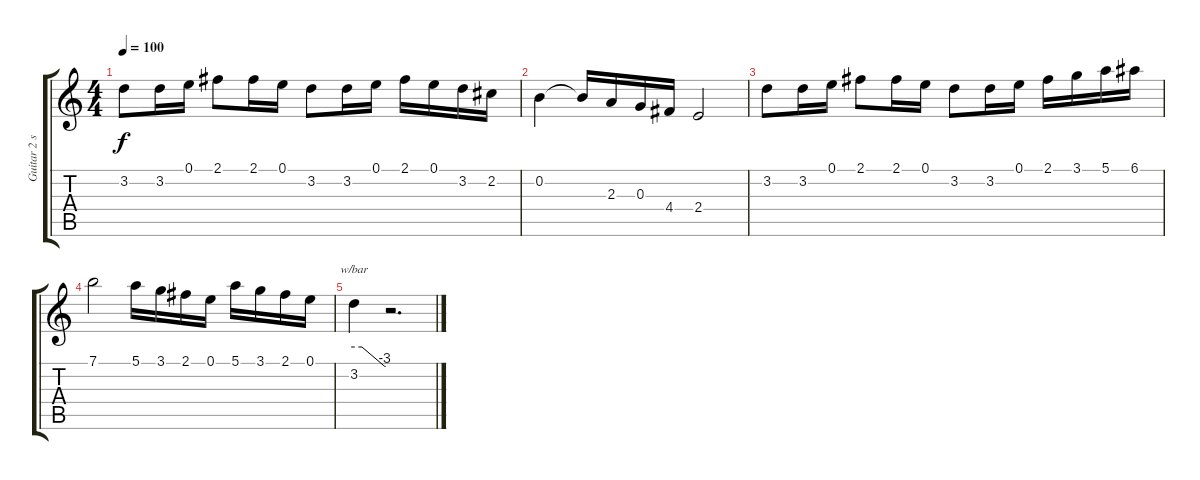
\track ("Guitar 2 solo" "Guitar 2 s") {instrument electricguitarjazz}
\staff {score tabs}
\tuning (E4 B3 G3 D3 A2 E2) {hide}
\ts (4 4)
\tempo 100
\clef g2
\ks c
3.2.8{dy f} 3.2.16 0.1.16 2.1.8 2.1.16 0.1.16 3.2.8 3.2.16 0.1.16 2.1.16 0.1.16 3.2.16 2.2.16 |
0.2.4 0.2{t}.16 2.3.16 0.3.16 4.4.16 2.4.2 |
3.2.8 3.2.16 0.1.16 2.1.8 2.1.16 0.1.16 3.2.8 3.2.16 0.1.16 2.1.16 3.1.16 5.1.16 6.1.16 |
7.1.2 5.1.16 3.1.16 2.1.16 0.1.16 5.1.16 3.1.16 2.1.16 0.1.16 |
3.2.4{tbe (custom default 0 0 15 0 58 -12 60 -12)} r.2{d}
